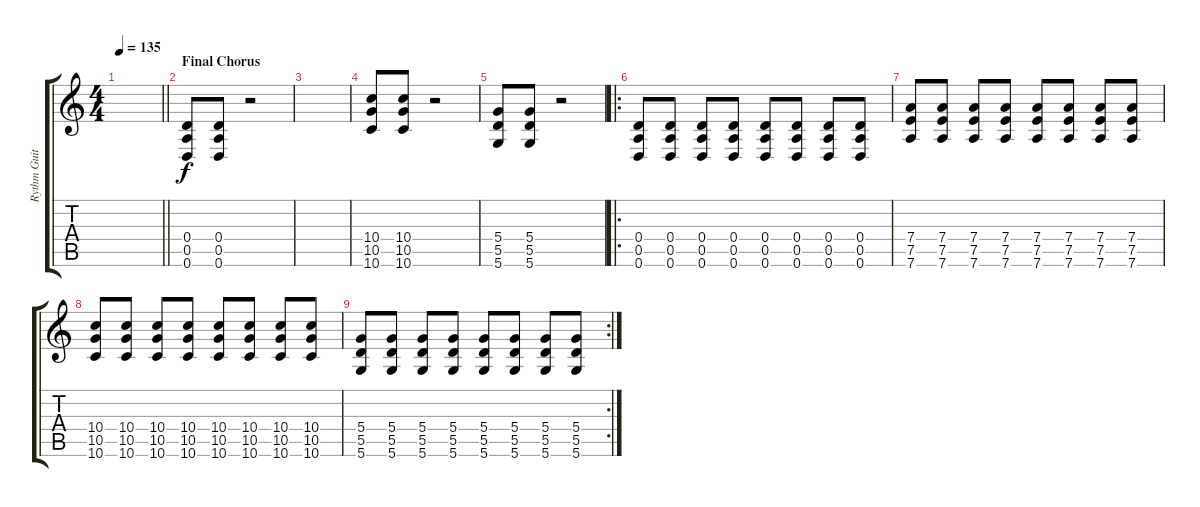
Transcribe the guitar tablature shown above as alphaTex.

\track ("Rythm Guitar" "Rythm Guit") {instrument distortionguitar}
\staff {score tabs}
\tuning (E4 B3 G3 D3 A2 D2) {hide}
\ts (4 4)
\tempo 135
\clef g2
\barLineRight lightlight
\ks c
|
\section ("" "Final Chorus")
(0.4 0.5 0.6).8 (0.4 0.5 0.6).8 r.2 |
|
(10.4 10.5 10.6).8 (10.4 10.5 10.6).8 r.2 |
(5.4 5.5 5.6).8 (5.4 5.5 5.6).8 r.2 |
\ro
(0.4 0.5 0.6).8 (0.4 0.5 0.6).8 (0.4 0.5 0.6).8 (0.4 0.5 0.6).8 (0.4 0.5 0.6).8 (0.4 0.5 0.6).8 (0.4 0.5 0.6).8 (0.4 0.5 0.6).8 |
(7.4 7.5 7.6).8 (7.4 7.5 7.6).8 (7.4 7.5 7.6).8 (7.4 7.5 7.6).8 (7.4 7.5 7.6).8 (7.4 7.5 7.6).8 (7.4 7.5 7.6).8 (7.4 7.5 7.6).8 |
(10.4 10.5 10.6).8 (10.4 10.5 10.6).8 (10.4 10.5 10.6).8 (10.4 10.5 10.6).8 (10.4 10.5 10.6).8 (10.4 10.5 10.6).8 (10.4 10.5 10.6).8 (10.4 10.5 10.6).8 |
\rc 2
(5.4 5.5 5.6).8 (5.4 5.5 5.6).8 (5.4 5.5 5.6).8 (5.4 5.5 5.6).8 (5.4 5.5 5.6).8 (5.4 5.5 5.6).8 (5.4 5.5 5.6).8 (5.4 5.5 5.6).8
